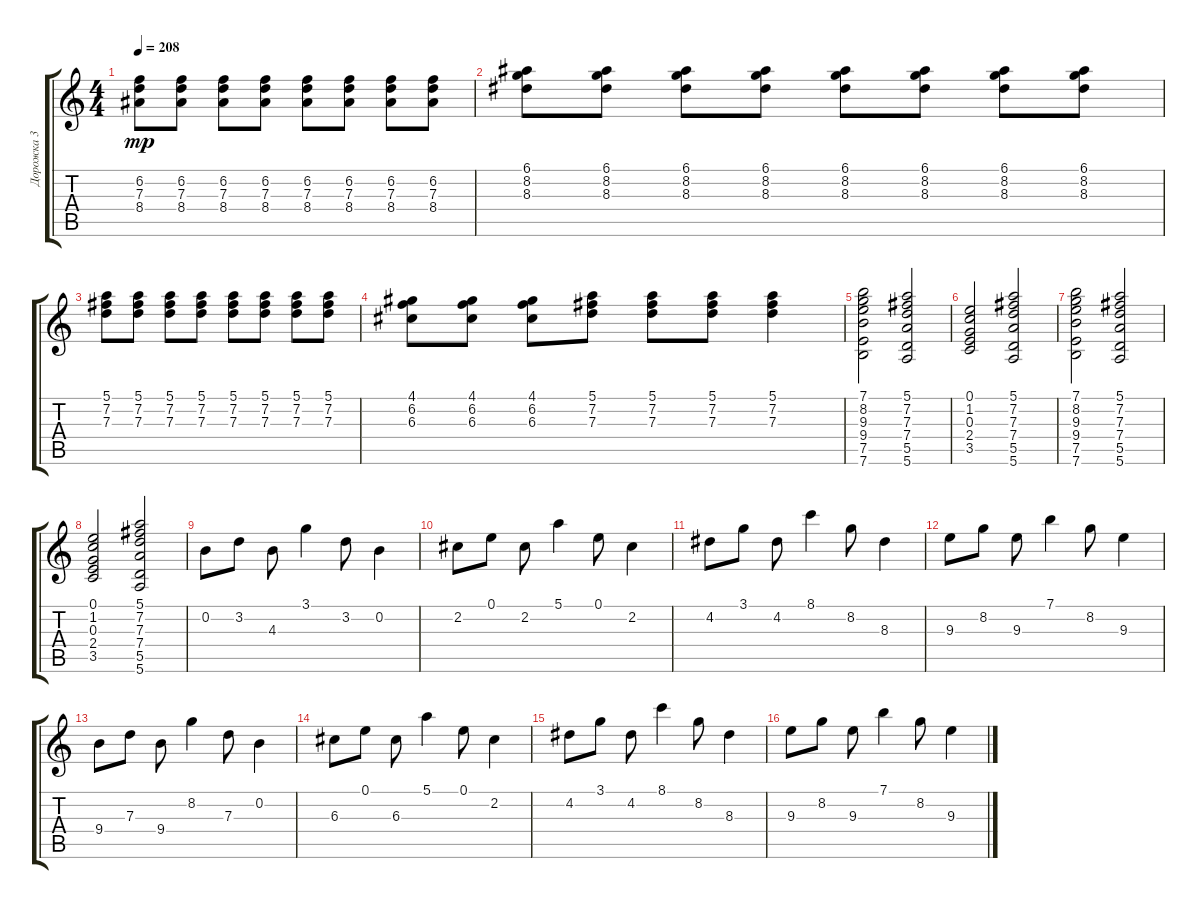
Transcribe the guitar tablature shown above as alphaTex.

\track ("Дорожка 3" "Дорожка 3") {instrument overdrivenguitar}
\staff {score tabs}
\tuning (E4 B3 G3 D3 A2 E2) {hide}
\ts (4 4)
\tempo 208
\clef g2
\ks c
(6.2 7.3 8.4).8{dy mp} (6.2 7.3 8.4).8 (6.2 7.3 8.4).8 (6.2 7.3 8.4).8 (6.2 7.3 8.4).8 (6.2 7.3 8.4).8 (6.2 7.3 8.4).8 (6.2 7.3 8.4).8 |
(6.1 8.2 8.3).8 (6.1 8.2 8.3).8 (6.1 8.2 8.3).8 (6.1 8.2 8.3).8 (6.1 8.2 8.3).8 (6.1 8.2 8.3).8 (6.1 8.2 8.3).8 (6.1 8.2 8.3).8 |
(5.1 7.2 7.3).8 (5.1 7.2 7.3).8 (5.1 7.2 7.3).8 (5.1 7.2 7.3).8 (5.1 7.2 7.3).8 (5.1 7.2 7.3).8 (5.1 7.2 7.3).8 (5.1 7.2 7.3).8 |
(4.1 6.2 6.3).8 (4.1 6.2 6.3).8 (4.1 6.2 6.3).8 (5.1 7.2 7.3).8 (5.1 7.2 7.3).8 (5.1 7.2 7.3).8 (5.1 7.2 7.3).4 |
(7.1 8.2 9.3 9.4 7.5 7.6).2 (5.1 7.2 7.3 7.4 5.5 5.6).2 |
(0.1 1.2 0.3 2.4 3.5).2 (5.1 7.2 7.3 7.4 5.5 5.6).2 |
(7.1 8.2 9.3 9.4 7.5 7.6).2 (5.1 7.2 7.3 7.4 5.5 5.6).2 |
(0.1 1.2 0.3 2.4 3.5).2 (5.1 7.2 7.3 7.4 5.5 5.6).2 |
0.2.8 3.2.8 4.3.8 3.1.4 3.2.8 0.2.4 |
2.2.8 0.1.8 2.2.8 5.1.4 0.1.8 2.2.4 |
4.2.8 3.1.8 4.2.8 8.1.4 8.2.8 8.3.4 |
9.3.8 8.2.8 9.3.8 7.1.4 8.2.8 9.3.4 |
9.4.8 7.3.8 9.4.8 8.2.4 7.3.8 0.2.4 |
6.3.8 0.1.8 6.3.8 5.1.4 0.1.8 2.2.4 |
4.2.8 3.1.8 4.2.8 8.1.4 8.2.8 8.3.4 |
9.3.8 8.2.8 9.3.8 7.1.4 8.2.8 9.3.4
